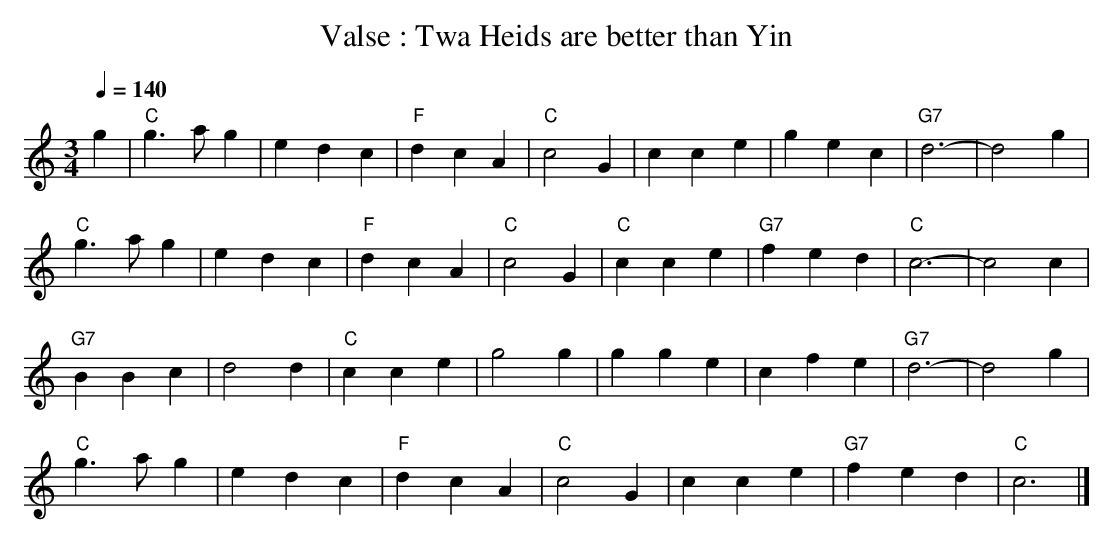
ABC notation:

X:1
T:Valse : Twa Heids are better than Yin
M:3/4
L:1/8
Q:1/4=140
K:Cmaj
g2|"C"g3a g2|e2 d2 c2|"F"d2 c2 A2|"C"c4 G2|c2 c2 e2|g2 e2 c2|"G7"d6-|d4 g2|
"C"g3a g2|e2 d2 c2|"F"d2 c2 A2|"C"c4 G2|"C"c2 c2 e2|"G7"f2 e2 d2|"C"c6-|c4 c2|
"G7"B2 B2 c2|d4 d2|"C"c2 c2 e2|g4 g2|g2 g2 e2|c2 f2 e2|"G7"d6-|d4 g2|
"C"g3a g2|e2 d2 c2|"F"d2 c2 A2|"C"c4 G2|c2 c2 e2|"G7"f2 e2 d2|"C"c6|]
